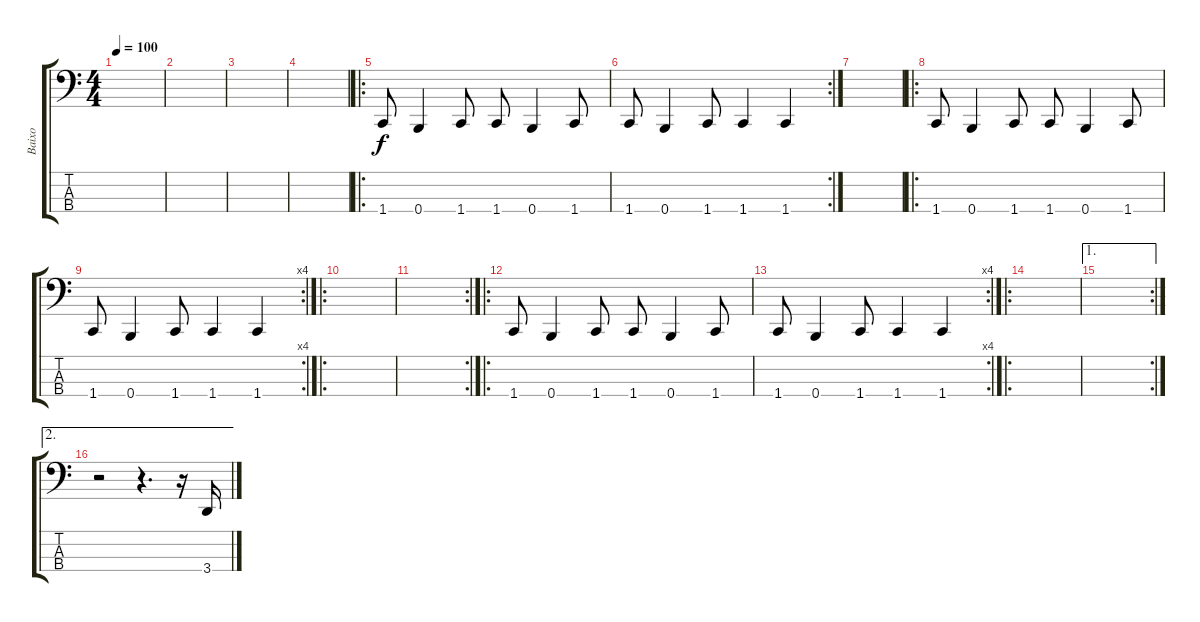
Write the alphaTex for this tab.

\track ("Baixo" "Baixo") {instrument slapbass1}
\staff {score tabs}
\tuning (D2 A1 E1 B0) {hide}
\ts (4 4)
\tempo 100
\clef f4
\ks c
|
|
|
|
\ro
1.4.8 0.4.4 1.4.8 1.4.8 0.4.4 1.4.8 |
\rc 2
1.4.8 0.4.4 1.4.8 1.4.4 1.4.4 |
|
\ro
1.4.8 0.4.4 1.4.8 1.4.8 0.4.4 1.4.8 |
\rc 4
1.4.8 0.4.4 1.4.8 1.4.4 1.4.4 |
\ro
|
\rc 2
|
\ro
1.4.8 0.4.4 1.4.8 1.4.8 0.4.4 1.4.8 |
\rc 4
1.4.8 0.4.4 1.4.8 1.4.4 1.4.4 |
\ro
|
\ae 1
\rc 2
|
\ae 2
r.2 r.4{d} r.16 3.4.16
